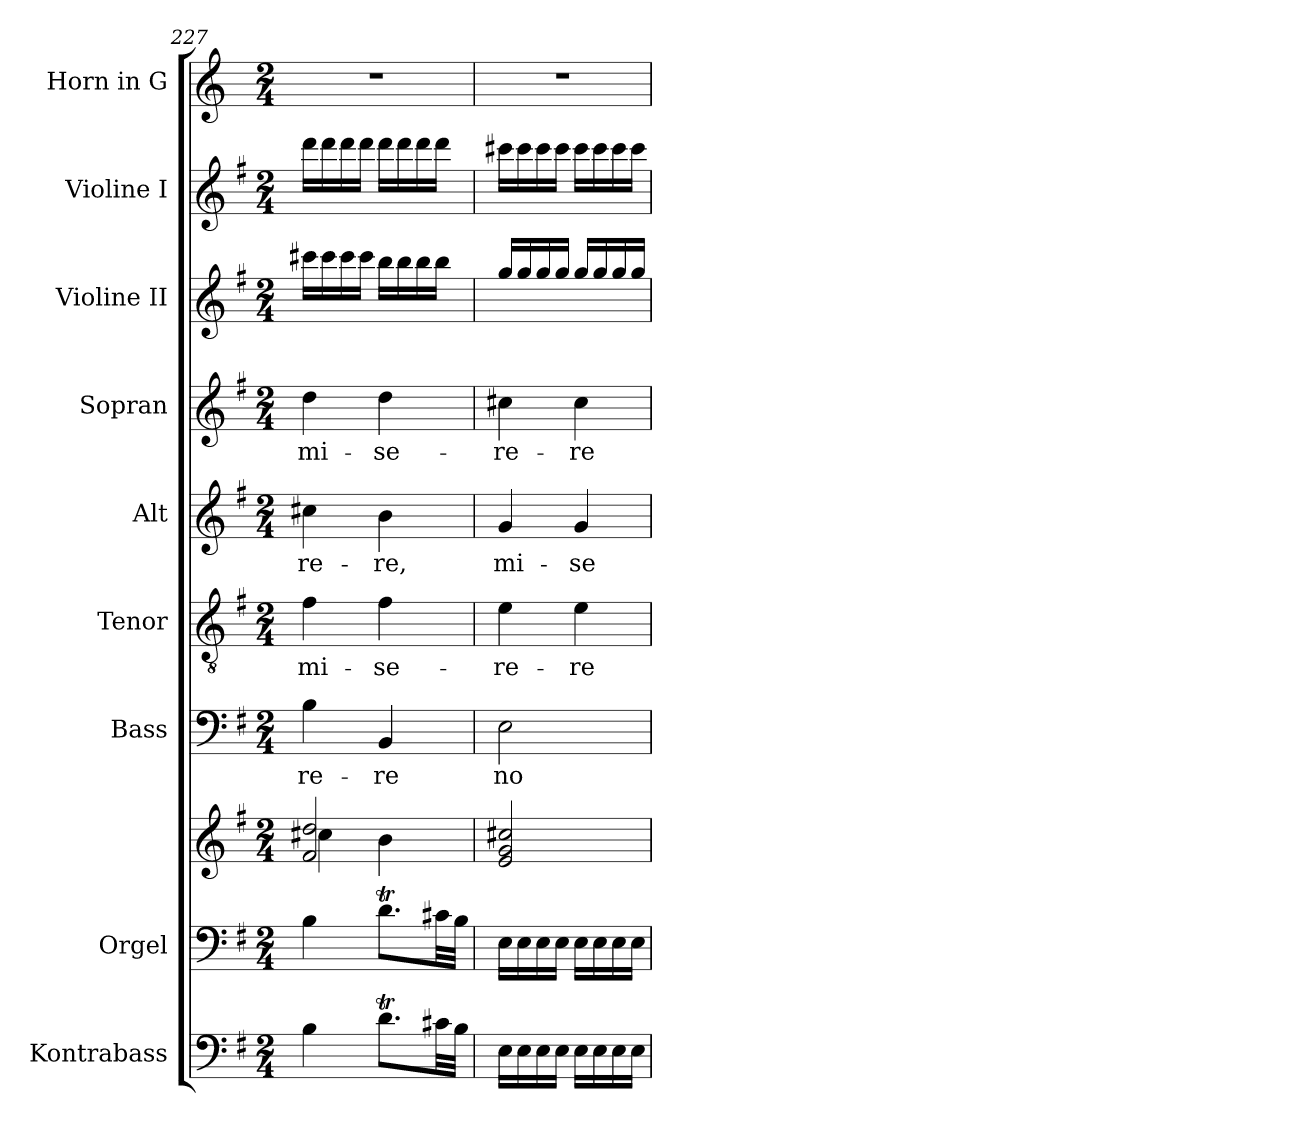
**kern	**kern	**kern	**kern	**text	**kern	**text	**kern	**text	**kern	**text	**kern	**kern	**kern
*part9	*part8	*part8	*part7	*part7	*part6	*part6	*part5	*part5	*part4	*part4	*part3	*part2	*part1
*staff10	*staff9	*staff8	*staff7	*staff7	*staff6	*staff6	*staff5	*staff5	*staff4	*staff4	*staff3	*staff2	*staff1
*I"Kontrabass	*I"Orgel	*	*I"Bass	*	*I"Tenor	*	*I"Alt	*	*I"Sopran	*	*I"Violine II	*I"Violine I	*I"Horn in G
*I'Kb.	*I'Org.	*	*I'B	*	*I'T	*	*I'A	*	*I'S	*	*I'Vl. II	*I'Vl. I	*I'Hrn.
*clefF4	*clefF4	*clefG2	*clefF4	*	*clefGv2	*	*clefG2	*	*clefG2	*	*clefG2	*clefG2	*clefG2
*ITrd7c12	*	*	*	*	*	*	*	*	*	*	*ITrd7c12	*ITrd7c12	*ITrd3c5
*k[f#]	*k[f#]	*k[f#]	*k[f#]	*	*k[f#]	*	*k[f#]	*	*k[f#]	*	*k[f#]	*k[f#]	*k[f#]
*G:	*G:	*G:	*G:	*	*G:	*	*G:	*	*G:	*	*G:	*G:	*G:
*M2/4	*M2/4	*M2/4	*M2/4	*	*M2/4	*	*M2/4	*	*M2/4	*	*M2/4	*M2/4	*M2/4
=227	=227	=227	=227	=227	=227	=227	=227	=227	=227	=227	=227	=227	=227
*	*	*^	*	*	*	*	*	*	*	*	*	*	*
!	!	!	!	!	!LO:LY:b	!	!LO:LY:b	!	!LO:LY:b	!	!LO:LY:b	!	!	!
4BB\	4B\	2f#/ 2dd/	4cc#X\	4B\	-re-	4f#\	mi-	4cc#X\	-re-	4dd\	mi-	16cc#X\LL	16dd\LL	2r
.	.	.	.	.	.	.	.	.	.	.	.	16cc#\	16dd\	.
.	.	.	.	.	.	.	.	.	.	.	.	16cc#\	16dd\	.
.	.	.	.	.	.	.	.	.	.	.	.	16cc#\JJ	16dd\JJ	.
!	!	!	!	!	!LO:LY:b	!	!LO:LY:b	!	!LO:LY:b	!	!LO:LY:b	!	!	!
8.DT\L	8.dT\L	.	4b\	4BB/	-re	4f#\	-se-	4b\	-re,	4dd\	-se-	16b\LL	16dd\LL	.
.	.	.	.	.	.	.	.	.	.	.	.	16b\	16dd\	.
.	.	.	.	.	.	.	.	.	.	.	.	16b\	16dd\	.
32C#X\LL	32c#X\LL	.	.	.	.	.	.	.	.	.	.	16b\JJ	16dd\JJ	.
32BB\JJJ	32B\JJJ	.	.	.	.	.	.	.	.	.	.	.	.	.
*	*	*v	*v	*	*	*	*	*	*	*	*	*	*	*
=228	=228	=228	=228	=228	=228	=228	=228	=228	=228	=228	=228	=228	=228
!	!	!	!	!LO:LY:b	!	!LO:LY:b	!	!LO:LY:b	!	!LO:LY:b	!	!	!
16EE\LL	16E\LL	2e/ 2g/ 2cc#X/	2E\	no-	4e\	-re-	4g/	mi-	4cc#X\	-re-	16g/LL	16cc#X\LL	2r
16EE\	16E\	.	.	.	.	.	.	.	.	.	16g/	16cc#\	.
16EE\	16E\	.	.	.	.	.	.	.	.	.	16g/	16cc#\	.
16EE\JJ	16E\JJ	.	.	.	.	.	.	.	.	.	16g/JJ	16cc#\JJ	.
!	!	!	!	!	!	!LO:LY:b	!	!LO:LY:b	!	!LO:LY:b	!	!	!
16EE\LL	16E\LL	.	.	.	4e\	-re	4g/	-se-	4cc#\	-re	16g/LL	16cc#\LL	.
16EE\	16E\	.	.	.	.	.	.	.	.	.	16g/	16cc#\	.
16EE\	16E\	.	.	.	.	.	.	.	.	.	16g/	16cc#\	.
16EE\JJ	16E\JJ	.	.	.	.	.	.	.	.	.	16g/JJ	16cc#\JJ	.
=	=	=	=	=	=	=	=	=	=	=	=	=	=
*-	*-	*-	*-	*-	*-	*-	*-	*-	*-	*-	*-	*-	*-
